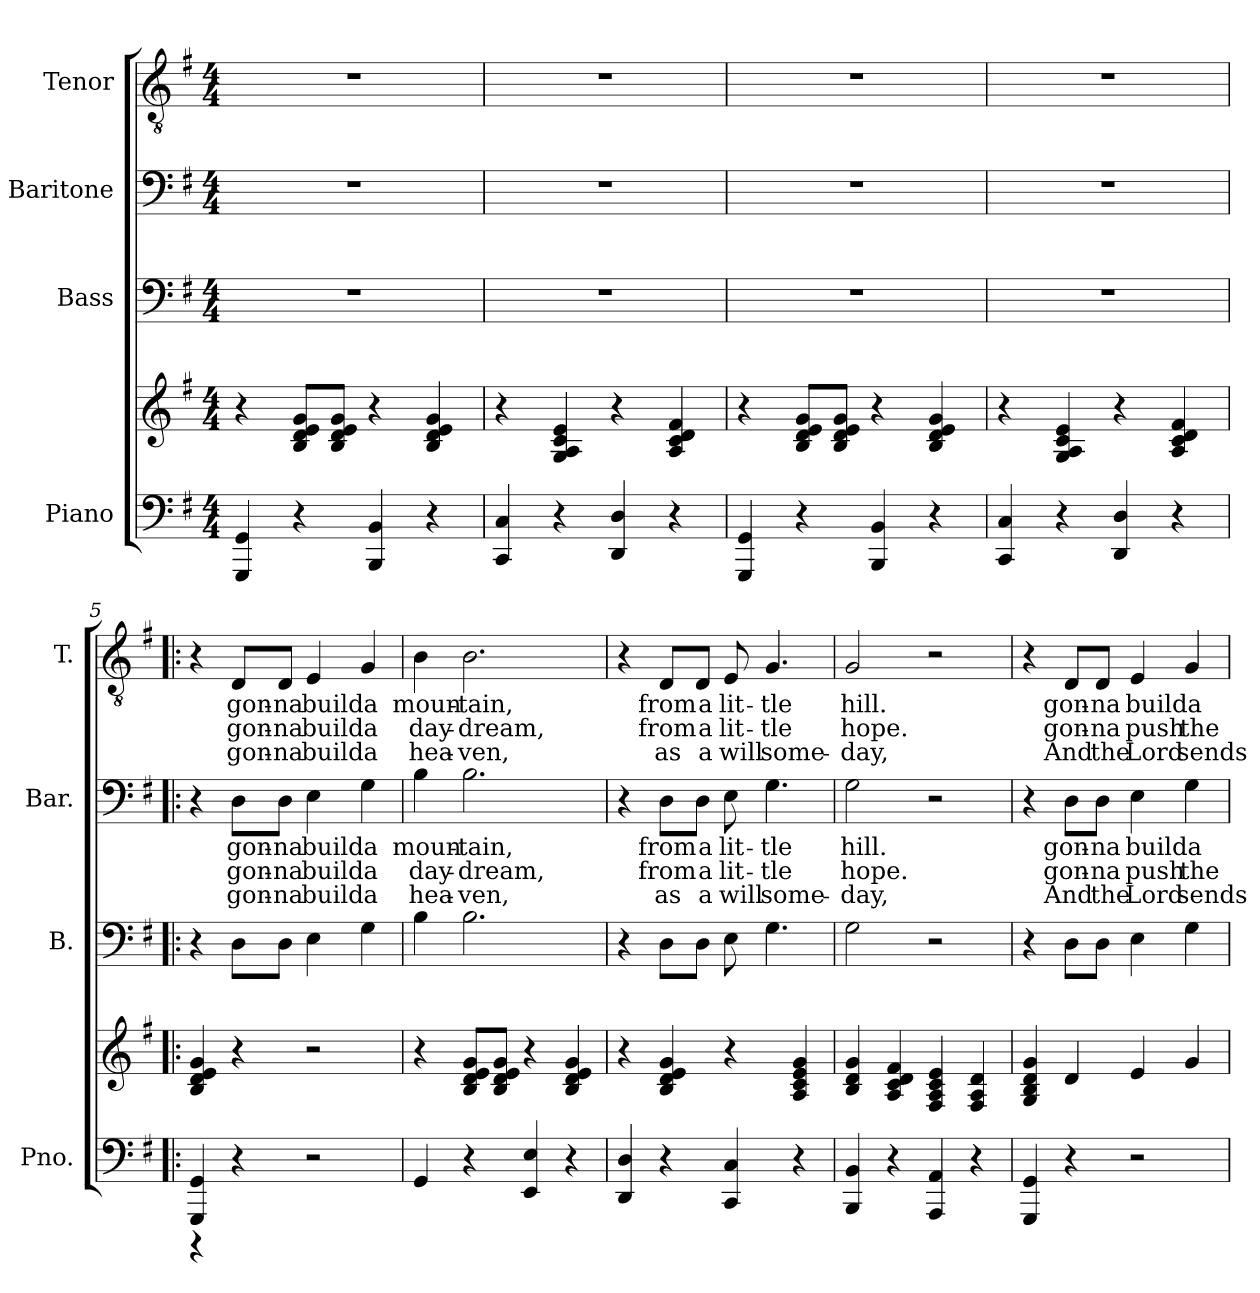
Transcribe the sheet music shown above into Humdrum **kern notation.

**kern	**kern	**kern	**kern	**text	**text	**text	**kern	**text	**text	**text
*part4	*part4	*part3	*part2	*part2	*part2	*part2	*part1	*part1	*part1	*part1
*staff5	*staff4	*staff3	*staff2	*staff2	*staff2	*staff2	*staff1	*staff1	*staff1	*staff1
*I"Piano	*	*I"Bass	*I"Baritone	*	*	*	*I"Tenor	*	*	*
*I'Pno.	*	*I'B.	*I'Bar.	*	*	*	*I'T.	*	*	*
*clefF4	*clefG2	*clefF4	*clefF4	*	*	*	*clefGv2	*	*	*
*	*	*	*	*	*	*	*ITrd7c12	*	*	*
*k[f#]	*k[f#]	*k[f#]	*k[f#]	*	*	*	*k[f#]	*	*	*
*G:	*G:	*G:	*G:	*	*	*	*G:	*	*	*
*M4/4	*M4/4	*M4/4	*M4/4	*	*	*	*M4/4	*	*	*
*MM180	*MM180	*MM180	*MM180	*	*	*	*MM180	*	*	*
=1	=1	=1	=1	=1	=1	=1	=1	=1	=1	=1
4GGG/ 4GG/	4r	1r	1r	.	.	.	1r	.	.	.
4r	8B/ 8d/ 8e/ 8g/L	.	.	.	.	.	.	.	.	.
.	8B/ 8d/ 8e/ 8g/J	.	.	.	.	.	.	.	.	.
4BBB/ 4BB/	4r	.	.	.	.	.	.	.	.	.
4r	4B/ 4d/ 4e/ 4g/	.	.	.	.	.	.	.	.	.
=2	=2	=2	=2	=2	=2	=2	=2	=2	=2	=2
4CC/ 4C/	4r	1r	1r	.	.	.	1r	.	.	.
4r	4G/ 4A/ 4c/ 4e/	.	.	.	.	.	.	.	.	.
4DD/ 4D/	4r	.	.	.	.	.	.	.	.	.
4r	4A/ 4c/ 4d/ 4f#/	.	.	.	.	.	.	.	.	.
=3	=3	=3	=3	=3	=3	=3	=3	=3	=3	=3
4GGG/ 4GG/	4r	1r	1r	.	.	.	1r	.	.	.
4r	8B/ 8d/ 8e/ 8g/L	.	.	.	.	.	.	.	.	.
.	8B/ 8d/ 8e/ 8g/J	.	.	.	.	.	.	.	.	.
4BBB/ 4BB/	4r	.	.	.	.	.	.	.	.	.
4r	4B/ 4d/ 4e/ 4g/	.	.	.	.	.	.	.	.	.
=4	=4	=4	=4	=4	=4	=4	=4	=4	=4	=4
4CC/ 4C/	4r	1r	1r	.	.	.	1r	.	.	.
4r	4G/ 4A/ 4c/ 4e/	.	.	.	.	.	.	.	.	.
4DD/ 4D/	4r	.	.	.	.	.	.	.	.	.
4r	4A/ 4c/ 4d/ 4f#/	.	.	.	.	.	.	.	.	.
!!LO:LB:g=z
=5!|:	=5!|:	=5!|:	=5!|:	=5!|:	=5!|:	=5!|:	=5!|:	=5!|:	=5!|:	=5!|:
*^	*	*	*	*	*	*	*	*	*	*
4GGG/ 4GG/	4r	4B/ 4d/ 4e/ 4g/	4r	4r	.	.	.	4r	.	.	.
!	!	!	!	!	!LO:LY:b	!LO:LY:b	!LO:LY:b	!	!LO:LY:b	!LO:LY:b	!LO:LY:b
4r	4ryy	4r	8D\L	8D\L	gon-	gon-	gon-	8DD/L	gon-	gon-	gon-
!	!	!	!	!	!LO:LY:b	!LO:LY:b	!LO:LY:b	!	!LO:LY:b	!LO:LY:b	!LO:LY:b
.	.	.	8D\J	8D\J	-na	-na	-na	8DD/J	-na	-na	-na
!	!	!	!	!	!LO:LY:b	!LO:LY:b	!LO:LY:b	!	!LO:LY:b	!LO:LY:b	!LO:LY:b
2r	2ryy	2r	4E\	4E\	build	build	build	4EE/	build	build	build
!	!	!	!	!	!LO:LY:b	!LO:LY:b	!LO:LY:b	!	!LO:LY:b	!LO:LY:b	!LO:LY:b
.	.	.	4G\	4G\	a	a	a	4GG/	a	a	a
*v	*v	*	*	*	*	*	*	*	*	*	*
=6	=6	=6	=6	=6	=6	=6	=6	=6	=6	=6
!	!	!	!	!LO:LY:b	!LO:LY:b	!LO:LY:b	!	!LO:LY:b	!LO:LY:b	!LO:LY:b
4GG/	4r	4B\	4B\	moun-	day-	hea-	4BB\	moun-	day-	hea-
!	!	!	!	!LO:LY:b	!LO:LY:b	!LO:LY:b	!	!LO:LY:b	!LO:LY:b	!LO:LY:b
4r	8B/ 8d/ 8e/ 8g/L	2.B\	2.B\	-tain,	-dream,	-ven,	2.BB\	-tain,	-dream,	-ven,
.	8B/ 8d/ 8e/ 8g/J	.	.	.	.	.	.	.	.	.
4EE/ 4E/	4r	.	.	.	.	.	.	.	.	.
4r	4B/ 4d/ 4e/ 4g/	.	.	.	.	.	.	.	.	.
=7	=7	=7	=7	=7	=7	=7	=7	=7	=7	=7
4DD/ 4D/	4r	4r	4r	.	.	.	4r	.	.	.
!	!	!	!	!LO:LY:b	!LO:LY:b	!LO:LY:b	!	!LO:LY:b	!LO:LY:b	!LO:LY:b
4r	4B/ 4d/ 4e/ 4g/	8D\L	8D\L	from	from	as	8DD/L	from	from	as
!	!	!	!	!LO:LY:b	!LO:LY:b	!LO:LY:b	!	!LO:LY:b	!LO:LY:b	!LO:LY:b
.	.	8D\J	8D\J	a	a	a	8DD/J	a	a	a
!	!	!	!	!LO:LY:b	!LO:LY:b	!LO:LY:b	!	!LO:LY:b	!LO:LY:b	!LO:LY:b
4CC/ 4C/	4r	8E\	8E\	lit-	lit-	will	8EE/	lit-	lit-	will
!	!	!	!	!LO:LY:b	!LO:LY:b	!LO:LY:b	!	!LO:LY:b	!LO:LY:b	!LO:LY:b
.	.	4.G\	4.G\	-tle	-tle	some-	4.GG/	-tle	-tle	some-
4r	4A/ 4c/ 4e/ 4g/	.	.	.	.	.	.	.	.	.
=8	=8	=8	=8	=8	=8	=8	=8	=8	=8	=8
!	!	!	!	!LO:LY:b	!LO:LY:b	!LO:LY:b	!	!LO:LY:b	!LO:LY:b	!LO:LY:b
4BBB/ 4BB/	4B/ 4d/ 4g/	2G\	2G\	hill.	hope.	-day,	2GG/	hill.	hope.	-day,
4r	4A/ 4c/ 4d/ 4f#/	.	.	.	.	.	.	.	.	.
4AAA/ 4AA/	4F#/ 4A/ 4c/ 4e/	2r	2r	.	.	.	2r	.	.	.
4r	4F#/ 4A/ 4d/	.	.	.	.	.	.	.	.	.
!!LO:PB:g=z
=9	=9	=9	=9	=9	=9	=9	=9	=9	=9	=9
4GGG/ 4GG/	4G/ 4B/ 4d/ 4g/	4r	4r	.	.	.	4r	.	.	.
!	!	!	!	!LO:LY:b	!LO:LY:b	!LO:LY:b	!	!LO:LY:b	!LO:LY:b	!LO:LY:b
4r	4d/	8D\L	8D\L	gon-	gon-	And	8DD/L	gon-	gon-	And
!	!	!	!	!LO:LY:b	!LO:LY:b	!LO:LY:b	!	!LO:LY:b	!LO:LY:b	!LO:LY:b
.	.	8D\J	8D\J	-na	-na	the	8DD/J	-na	-na	the
!	!	!	!	!LO:LY:b	!LO:LY:b	!LO:LY:b	!	!LO:LY:b	!LO:LY:b	!LO:LY:b
2r	4e/	4E\	4E\	build	push	Lord	4EE/	build	push	Lord
!	!	!	!	!LO:LY:b	!LO:LY:b	!LO:LY:b	!	!LO:LY:b	!LO:LY:b	!LO:LY:b
.	4g/	4G\	4G\	a	the	sends	4GG/	a	the	sends
=	=	=	=	=	=	=	=	=	=	=
*-	*-	*-	*-	*-	*-	*-	*-	*-	*-	*-
